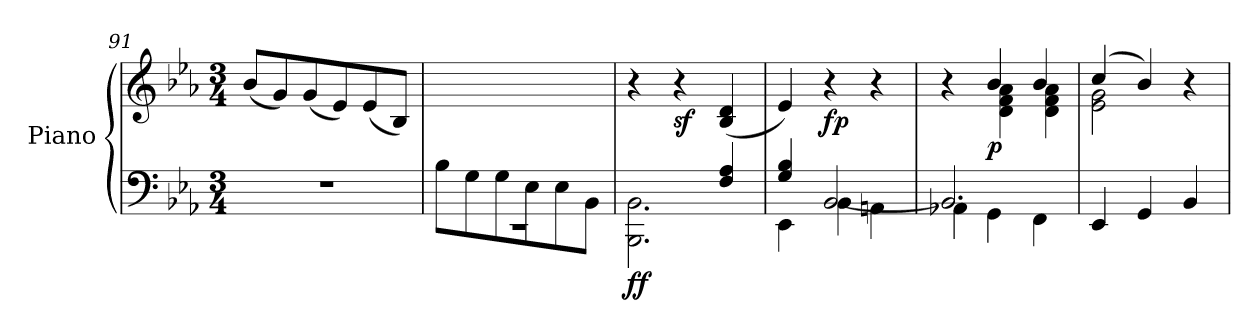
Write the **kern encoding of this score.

**kern	**kern	**dynam
*part1	*part1	*part1
*staff2	*staff1	*staff1/2
*I"Piano	*	*
*I'Pno	*	*
*clefF4	*clefG2	*
*k[b-e-a-]	*k[b-e-a-]	*
*M3/4	*M3/4	*
=91	=91	=91
2.r	(8b-/L	.
.	8g/)	.
.	(8g/	.
.	8e-/)	.
.	(8e-/	.
.	8B-/J)	.
=92	=92	=92
*^	*	*
8B-\L	2.rEE	2.ryy	.
8G\	.	.	.
8G\	.	.	.
8E-\	.	.	.
8E-\	.	.	.
8BB-\J	.	.	.
=93	=93	=93	=93
!	!	!	!LO:DY:b=2
2ryy	2.BBB-\ 2.BB-\	4r	ff
!	!	!	!LO:DY:b
.	.	4r	sf
4F/ 4A-/	.	(4B-/ 4d/	.
=94	=94	=94	=94
*	*^	*	*
4G/ 4B-/	4ryy	4EE-\	4e-/)	.
!	!	!	!	!LO:DY:b
2ryy	[2BB-/	4BB-\	4r	fp
.	.	4AAn\	4r	.
*	*v	*v	*	*
=95	=95	=95	=95
*	*	*^	*
2.BB-/]	4AA-X\	4r	4ryy	.
!	!	!	!	!LO:DY:b
.	4GG\	4b-/	4d\ 4f\ 4a-\	p
.	4FF\	4b-/	4d\ 4f\ 4a-\	.
*v	*v	*	*	*
=96	=96	=96	=96
4EE-/	(4cc/	2e-\ 2g\	.
4GG/	4b-/)	.	.
4BB-/	4r	4ryy	.
*	*v	*v	*
=	=	=
*-	*-	*-
